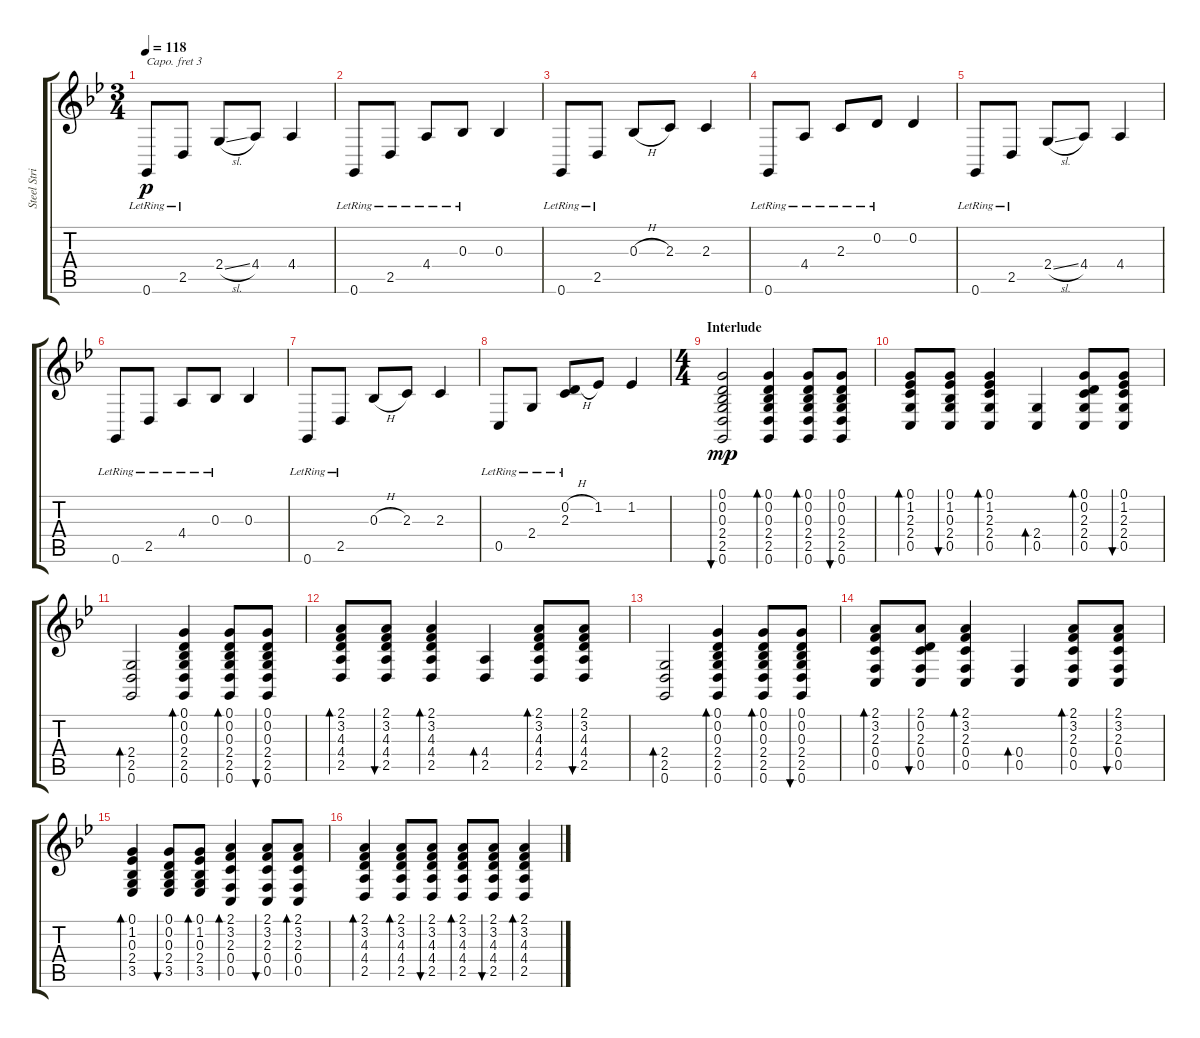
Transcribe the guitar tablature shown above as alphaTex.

\track ("Steel String Guitar" "Steel Stri") {instrument voiceoohs}
\staff {score tabs}
\capo 3
\tuning (E4 B3 G3 D3 A2 E2) {hide}
\ts (3 4)
\tempo 118
\clef g2
\ks gminor
0.6{lr}.8{dy p} 2.5{lr}.8 2.4{sl}.8 4.4.8 4.4.4 |
0.6{lr}.8 2.5{lr}.8 4.4{lr}.8 0.3{lr}.8 0.3.4 |
0.6{lr}.8 2.5{lr}.8 0.3{h}.8 2.3.8 2.3.4 |
0.6{lr}.8 4.4{lr}.8 2.3{lr}.8 0.2{lr}.8 0.2.4 |
0.6{lr}.8 2.5{lr}.8 2.4{sl}.8 4.4.8 4.4.4 |
0.6{lr}.8 2.5{lr}.8 4.4{lr}.8 0.3{lr}.8 0.3.4 |
0.6{lr}.8 2.5{lr}.8 0.3{h}.8 2.3.8 2.3.4 |
0.5{lr}.8 2.4{lr}.8 (0.2{h} 2.3{lr}).8 1.2.8 1.2.4 |
\ts (4 4)
\section ("" "Interlude")
(0.1 0.2 0.3 2.4 2.5 0.6).2{bu 240 dy mp} (0.1 0.2 0.3 2.4 2.5 0.6).4{bd 60} (0.1 0.2 0.3 2.4 2.5 0.6).8{bd 60} (0.1 0.2 0.3 2.4 2.5 0.6).8{bu 60} |
(0.1 1.2 2.3 2.4 0.5).8{bd 60} (0.1 1.2 0.3 2.4 0.5).8{bu 60} (0.1 1.2 2.3 2.4 0.5).4{bd 60} (2.4 0.5).4{bd 60} (0.1 0.2 2.3 2.4 0.5).8{bd 60} (0.1 1.2 2.3 2.4 0.5).8{bu 60} |
(2.4 2.5 0.6).2{bd 60} (0.1 0.2 0.3 2.4 2.5 0.6).4{bd 60} (0.1 0.2 0.3 2.4 2.5 0.6).8{bd 60} (0.1 0.2 0.3 2.4 2.5 0.6).8{bu 60} |
(2.1 3.2 4.3 4.4 2.5).8{bd 60} (2.1 3.2 4.3 4.4 2.5).8{bu 60} (2.1 3.2 4.3 4.4 2.5).4{bd 60} (4.4 2.5).4{bd 60} (2.1 3.2 4.3 4.4 2.5).8{bd 60} (2.1 3.2 4.3 4.4 2.5).8{bu 60} |
(2.4 2.5 0.6).2{bd 60} (0.1 0.2 0.3 2.4 2.5 0.6).4{bd 60} (0.1 0.2 0.3 2.4 2.5 0.6).8{bd 60} (0.1 0.2 0.3 2.4 2.5 0.6).8{bu 60} |
(2.1 3.2 2.3 0.4 0.5).8{bd 60} (2.1 0.2 2.3 0.4 0.5).8{bu 60} (2.1 3.2 2.3 0.4 0.5).4{bd 60} (0.4 0.5).4{bd 60} (2.1 3.2 2.3 0.4 0.5).8{bd 60} (2.1 3.2 2.3 0.4 0.5).8{bu 60} |
(0.1 1.2 0.3 2.4 3.5).4{bd 60} (0.1 0.2 0.3 2.4 3.5).8{bu 60} (0.1 1.2 0.3 2.4 3.5).8{bd 60} (2.1 3.2 2.3 0.4 0.5).4{bd 60} (2.1 3.2 2.3 0.4 0.5).8{bu 60} (2.1 3.2 2.3 0.4 0.5).8{bd 60} |
(2.1 3.2 4.3 4.4 2.5).4{bd 60} (2.1 3.2 4.3 4.4 2.5).8{bd 60} (2.1 3.2 4.3 4.4 2.5).8{bu 60} (2.1 3.2 4.3 4.4 2.5).8{bd 60} (2.1 3.2 4.3 4.4 2.5).8{bu 60} (2.1 3.2 4.3 4.4 2.5).4{bd 60}
